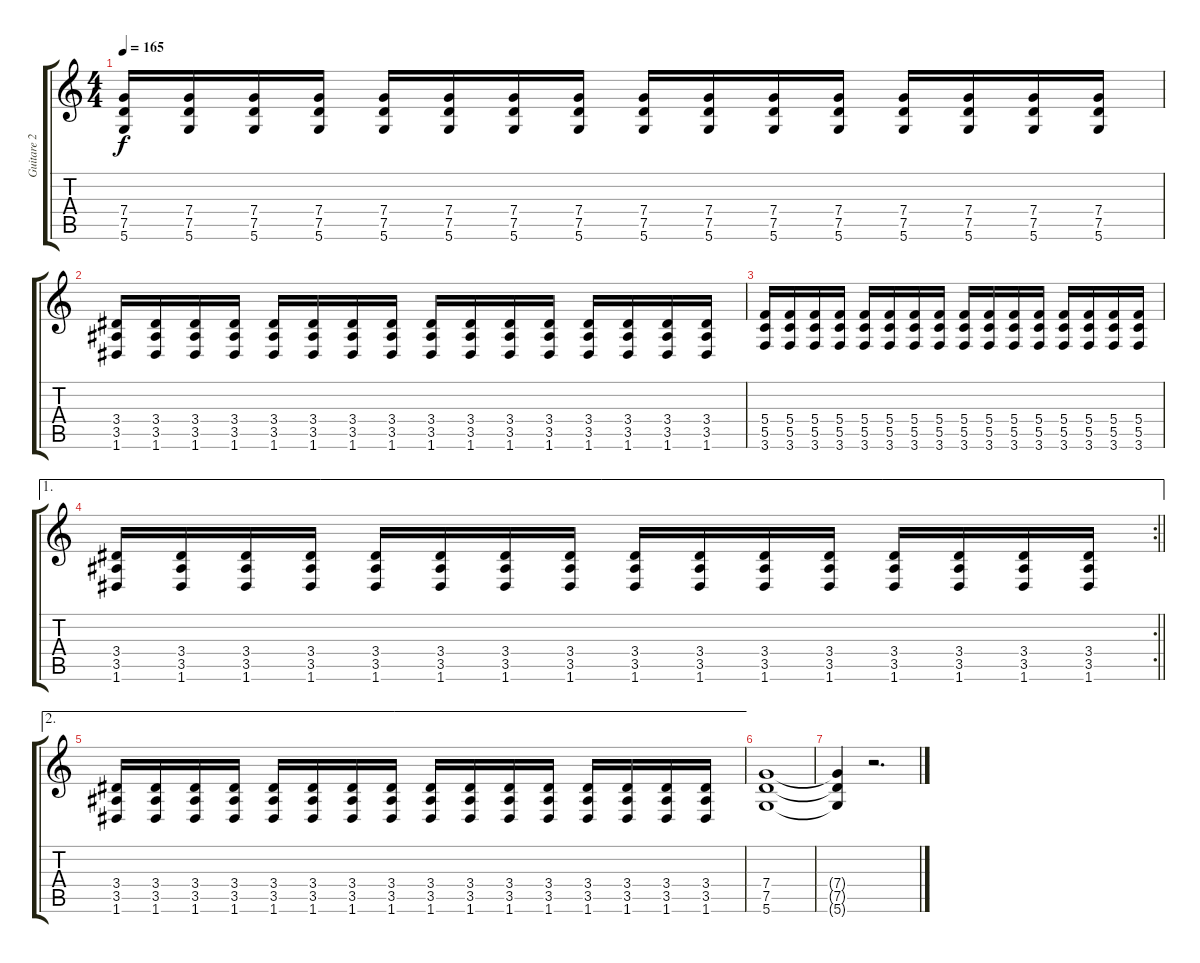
\track ("Guitare 2" "Guitare 2") {instrument distortionguitar}
\staff {score tabs}
\tuning (D4 A3 F3 C3 G2 D2) {hide}
\ts (4 4)
\tempo 165
\clef g2
\ks c
(7.4 7.5 5.6).16{dy f} (7.4 7.5 5.6).16 (7.4 7.5 5.6).16 (7.4 7.5 5.6).16 (7.4 7.5 5.6).16 (7.4 7.5 5.6).16 (7.4 7.5 5.6).16 (7.4 7.5 5.6).16 (7.4 7.5 5.6).16 (7.4 7.5 5.6).16 (7.4 7.5 5.6).16 (7.4 7.5 5.6).16 (7.4 7.5 5.6).16 (7.4 7.5 5.6).16 (7.4 7.5 5.6).16 (7.4 7.5 5.6).16 |
(3.4 3.5 1.6).16 (3.4 3.5 1.6).16 (3.4 3.5 1.6).16 (3.4 3.5 1.6).16 (3.4 3.5 1.6).16 (3.4 3.5 1.6).16 (3.4 3.5 1.6).16 (3.4 3.5 1.6).16 (3.4 3.5 1.6).16 (3.4 3.5 1.6).16 (3.4 3.5 1.6).16 (3.4 3.5 1.6).16 (3.4 3.5 1.6).16 (3.4 3.5 1.6).16 (3.4 3.5 1.6).16 (3.4 3.5 1.6).16 |
(5.4 5.5 3.6).16 (5.4 5.5 3.6).16 (5.4 5.5 3.6).16 (5.4 5.5 3.6).16 (5.4 5.5 3.6).16 (5.4 5.5 3.6).16 (5.4 5.5 3.6).16 (5.4 5.5 3.6).16 (5.4 5.5 3.6).16 (5.4 5.5 3.6).16 (5.4 5.5 3.6).16 (5.4 5.5 3.6).16 (5.4 5.5 3.6).16 (5.4 5.5 3.6).16 (5.4 5.5 3.6).16 (5.4 5.5 3.6).16 |
\ae 1
\rc 2
\barLineRight lightlight
(3.4 3.5 1.6).16 (3.4 3.5 1.6).16 (3.4 3.5 1.6).16 (3.4 3.5 1.6).16 (3.4 3.5 1.6).16 (3.4 3.5 1.6).16 (3.4 3.5 1.6).16 (3.4 3.5 1.6).16 (3.4 3.5 1.6).16 (3.4 3.5 1.6).16 (3.4 3.5 1.6).16 (3.4 3.5 1.6).16 (3.4 3.5 1.6).16 (3.4 3.5 1.6).16 (3.4 3.5 1.6).16 (3.4 3.5 1.6).16 |
\ae 2
(3.4 3.5 1.6).16 (3.4 3.5 1.6).16 (3.4 3.5 1.6).16 (3.4 3.5 1.6).16 (3.4 3.5 1.6).16 (3.4 3.5 1.6).16 (3.4 3.5 1.6).16 (3.4 3.5 1.6).16 (3.4 3.5 1.6).16 (3.4 3.5 1.6).16 (3.4 3.5 1.6).16 (3.4 3.5 1.6).16 (3.4 3.5 1.6).16 (3.4 3.5 1.6).16 (3.4 3.5 1.6).16 (3.4 3.5 1.6).16 |
(7.4 7.5 5.6).1 |
(7.4{t} 7.5{t} 5.6{t}).4 r.2{d}
